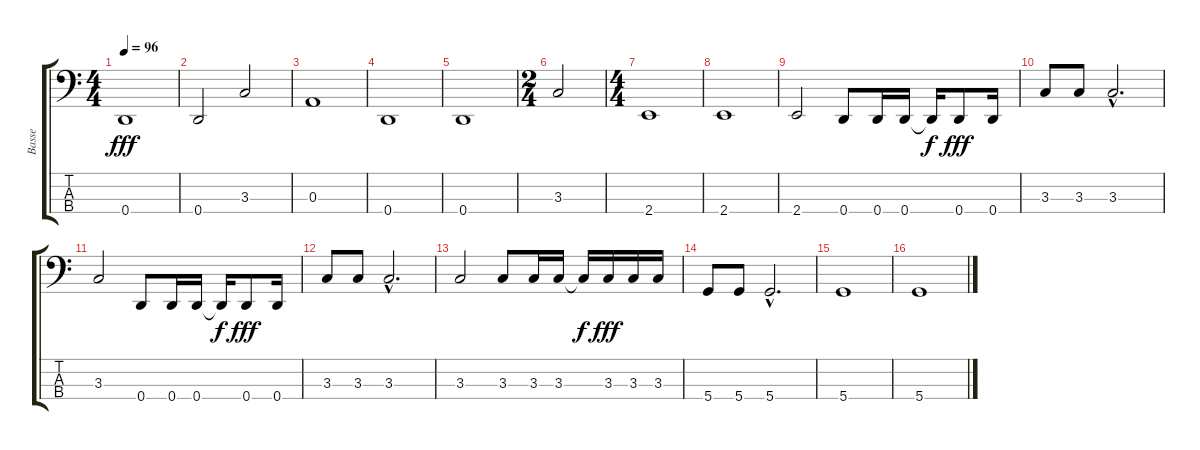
\track ("Basse" "Basse") {instrument electricbassfinger}
\staff {score tabs}
\tuning (G2 D2 A1 D1) {hide}
\ts (4 4)
\tempo 96
\clef f4
\ks c
0.4.1{dy fff} |
0.4.2 3.3.2 |
0.3.1 |
0.4.1 |
0.4.1 |
\ts (2 4)
3.3.2 |
\ts (4 4)
2.4.1 |
2.4.1 |
2.4.2 0.4.8 0.4.16 0.4.16 0.4{t}.16{dy f} 0.4.8{dy fff} 0.4.16 |
3.3.8 3.3.8 3.3{hac}.2{d} |
3.3.2 0.4.8 0.4.16 0.4.16 0.4{t}.16{dy f} 0.4.8{dy fff} 0.4.16 |
3.3.8 3.3.8 3.3{hac}.2{d} |
3.3.2 3.3.8 3.3.16 3.3.16 3.3{t}.16{dy f} 3.3.16{dy fff} 3.3.16 3.3.16 |
5.4.8 5.4.8 5.4{hac}.2{d} |
5.4.1 |
5.4.1
